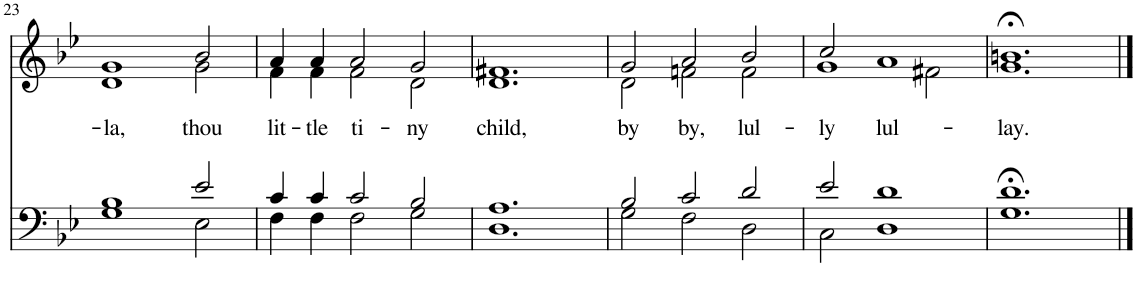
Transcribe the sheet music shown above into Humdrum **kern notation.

**kern	**kern	**text
*part2	*part1	*part1
*staff2	*staff1	*staff1
*I"T/B	*I"S/A	*
!!LO:PB:g=z
*clefF4	*clefG2	*
*k[b-e-]	*k[b-e-]	*
*M3/2	*M3/2	*
=23	=23	=23
*^	*	*
!	!	!	!LO:LY:b
*	*	*^	*
1B-	1G	1g	1d	-la,
!	!	!	!	!LO:LY:b
2e-/	2E-\	2b-/	2g\	thou
=24	=24	=24	=24	=24
!	!	!	!	!LO:LY:b
4c/	4F\	4a/	4f\	lit-
!	!	!	!	!LO:LY:b
4c/	4F\	4a/	4f\	-tle
!	!	!	!	!LO:LY:b
2c/	2F\	2a/	2f\	ti-
!	!	!	!	!LO:LY:b
2B-/	2G\	2g/	2d\	-ny
=25	=25	=25	=25	=25
!	!	!	!	!LO:LY:b
1.A	1.D	1.f#X	1.d	child,
=26	=26	=26	=26	=26
!	!	!	!	!LO:LY:b
2B-/	2G\	2g/	2d\	by
!	!	!	!	!LO:LY:b
2c/	2F\	2a/	2fn\	by,
!	!	!	!	!LO:LY:b
2d/	2D\	2b-/	2f\	lul-
=27	=27	=27	=27	=27
!	!	!	!	!LO:LY:b
2e-/	2C\	2cc/	1g	-ly
!	!	!	!	!LO:LY:b
1d	1D	1a	.	lul-
.	.	.	2f#X\	.
=28	=28	=28	=28	=28
!	!	!	!	!LO:LY:b
1.d;<	1.G	1.bn;<	1.g	-lay.
*v	*v	*	*	*
*	*v	*v	*
==	==	==
*-	*-	*-
